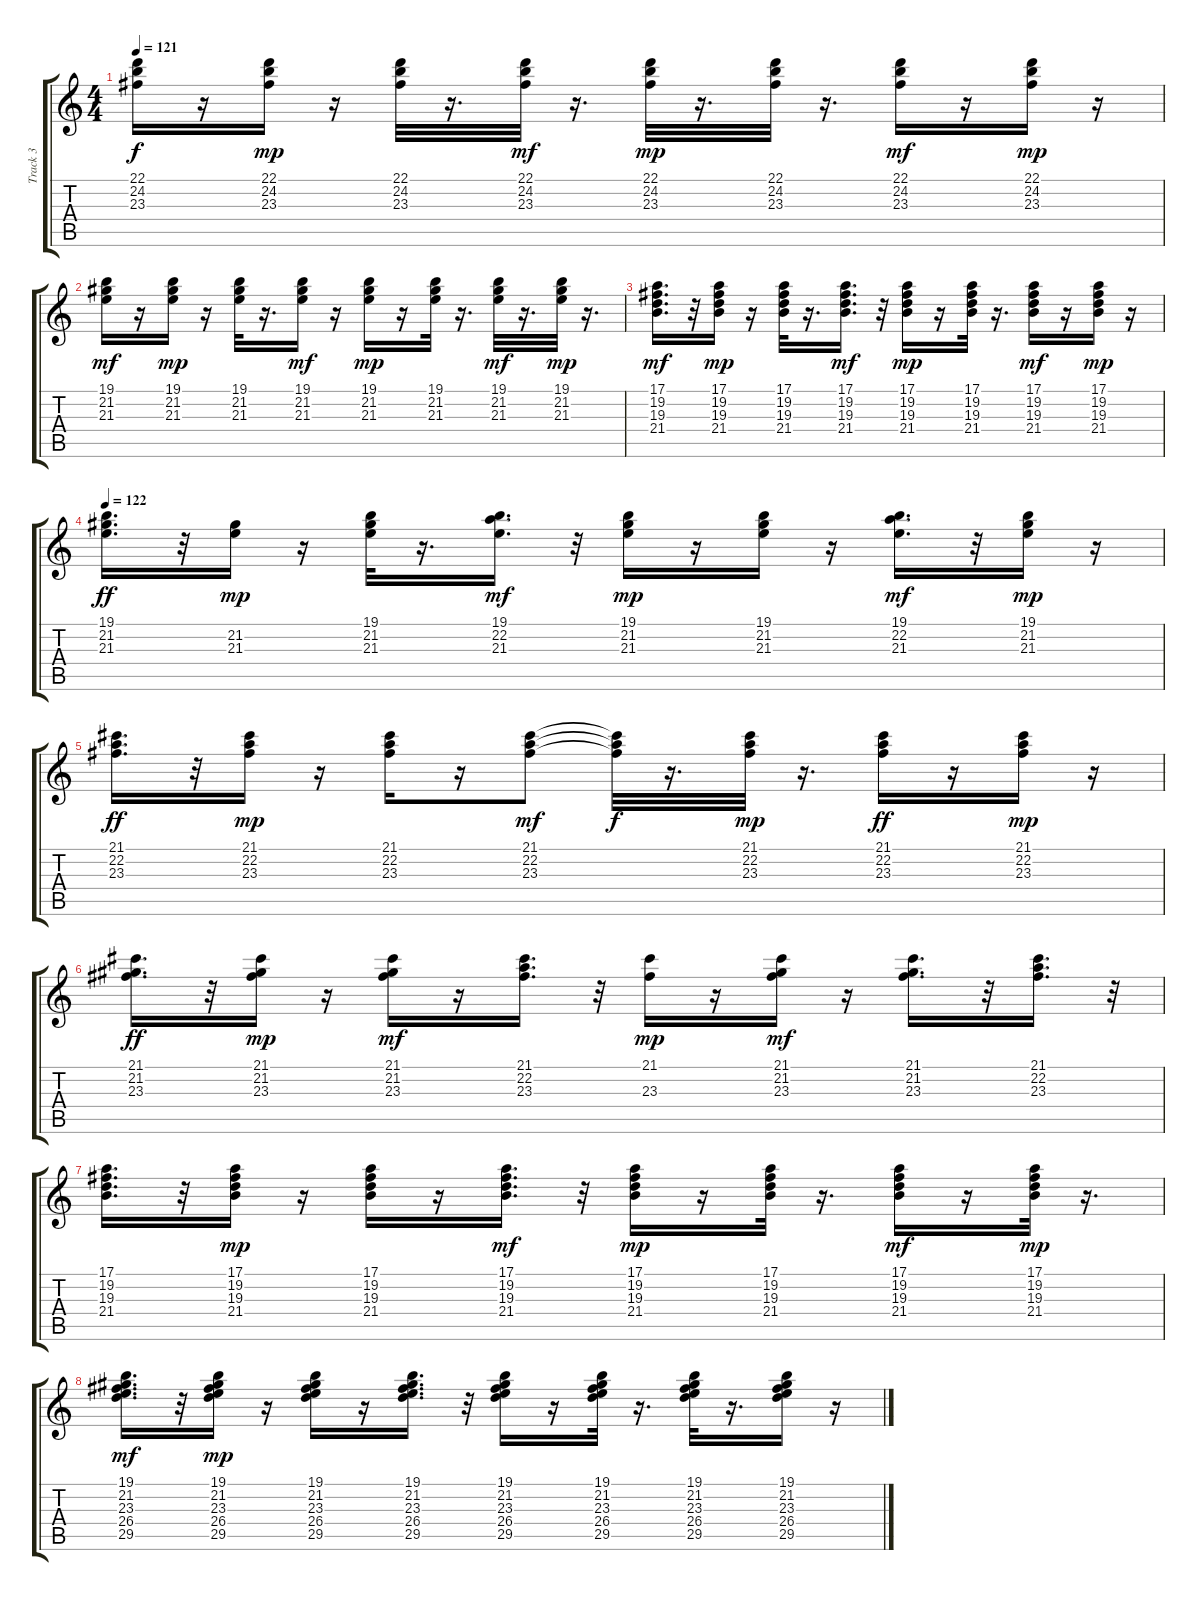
\track ("Track 3" "Track 3") {instrument acousticgrandpiano}
\staff {score tabs}
\tuning (E4 B3 G3 D3 A2 E2) {hide}
\ts (4 4)
\tempo 121
\clef g2
\ks c
(22.1 24.2 23.3).16{dy f} r.16 (22.1 24.2 23.3).16{dy mp} r.16 (22.1 24.2 23.3).32 r.16{d} (22.1 24.2 23.3).32{dy mf} r.16{d} (22.1 24.2 23.3).32{dy mp} r.16{d} (22.1 24.2 23.3).32 r.16{d} (22.1 24.2 23.3).16{dy mf} r.16 (22.1 24.2 23.3).16{dy mp} r.16 |
(19.1 21.2 21.3).16{dy mf} r.16 (19.1 21.2 21.3).16{dy mp} r.16 (19.1 21.2 21.3).32 r.16{d} (19.1 21.2 21.3).16{dy mf} r.16 (19.1 21.2 21.3).16{dy mp} r.16 (19.1 21.2 21.3).32 r.16{d} (19.1 21.2 21.3).32{dy mf} r.16{d} (19.1 21.2 21.3).32{dy mp} r.16{d} |
(17.1 19.2 19.3 21.4).16{d dy mf} r.32 (17.1 19.2 19.3 21.4).16{dy mp} r.16 (17.1 19.2 19.3 21.4).32 r.16{d} (17.1 19.2 19.3 21.4).16{d dy mf} r.32 (17.1 19.2 19.3 21.4).16{dy mp} r.16 (17.1 19.2 19.3 21.4).32 r.16{d} (17.1 19.2 19.3 21.4).16{dy mf} r.16 (17.1 19.2 19.3 21.4).16{dy mp} r.16 |
\tempo 122
(19.1 21.2 21.3).16{d dy ff} r.32 (21.2 21.3).16{dy mp} r.16 (19.1 21.2 21.3).32 r.16{d} (19.1 22.2 21.3).16{d dy mf} r.32 (19.1 21.2 21.3).16{dy mp} r.16 (19.1 21.2 21.3).16 r.16 (19.1 22.2 21.3).16{d dy mf} r.32 (19.1 21.2 21.3).16{dy mp} r.16 |
(21.1 22.2 23.3).16{d dy ff} r.32 (21.1 22.2 23.3).16{dy mp} r.16 (21.1 22.2 23.3).16 r.16 (21.1 22.2 23.3).8{dy mf} (21.1{t} 22.2{t} 23.3{t}).32{dy f} r.16{d} (21.1 22.2 23.3).32{dy mp} r.16{d} (21.1 22.2 23.3).16{dy ff} r.16 (21.1 22.2 23.3).16{dy mp} r.16 |
(21.1 21.2 23.3).16{d dy ff} r.32 (21.1 21.2 23.3).16{dy mp} r.16 (21.1 21.2 23.3).16{dy mf} r.16 (21.1 22.2 23.3).16{d} r.32 (21.1 23.3).16{dy mp} r.16 (21.1 21.2 23.3).16{dy mf} r.16 (21.1 21.2 23.3).16{d} r.32 (21.1 22.2 23.3).16{d} r.32 |
(17.1 19.2 19.3 21.4).16{d} r.32 (17.1 19.2 19.3 21.4).16{dy mp} r.16 (17.1 19.2 19.3 21.4).16 r.16 (17.1 19.2 19.3 21.4).16{d dy mf} r.32 (17.1 19.2 19.3 21.4).16{dy mp} r.16 (17.1 19.2 19.3 21.4).32 r.16{d} (17.1 19.2 19.3 21.4).16{dy mf} r.16 (17.1 19.2 19.3 21.4).32{dy mp} r.16{d} |
(19.1 21.2 23.3 26.4 29.5).16{d dy mf} r.32 (19.1 21.2 23.3 26.4 29.5).16{dy mp} r.16 (19.1 21.2 23.3 26.4 29.5).16 r.16 (19.1 21.2 23.3 26.4 29.5).16{d} r.32 (19.1 21.2 23.3 26.4 29.5).16 r.16 (19.1 21.2 23.3 26.4 29.5).32 r.16{d} (19.1 21.2 23.3 26.4 29.5).32 r.16{d} (19.1 21.2 23.3 26.4 29.5).16 r.16
